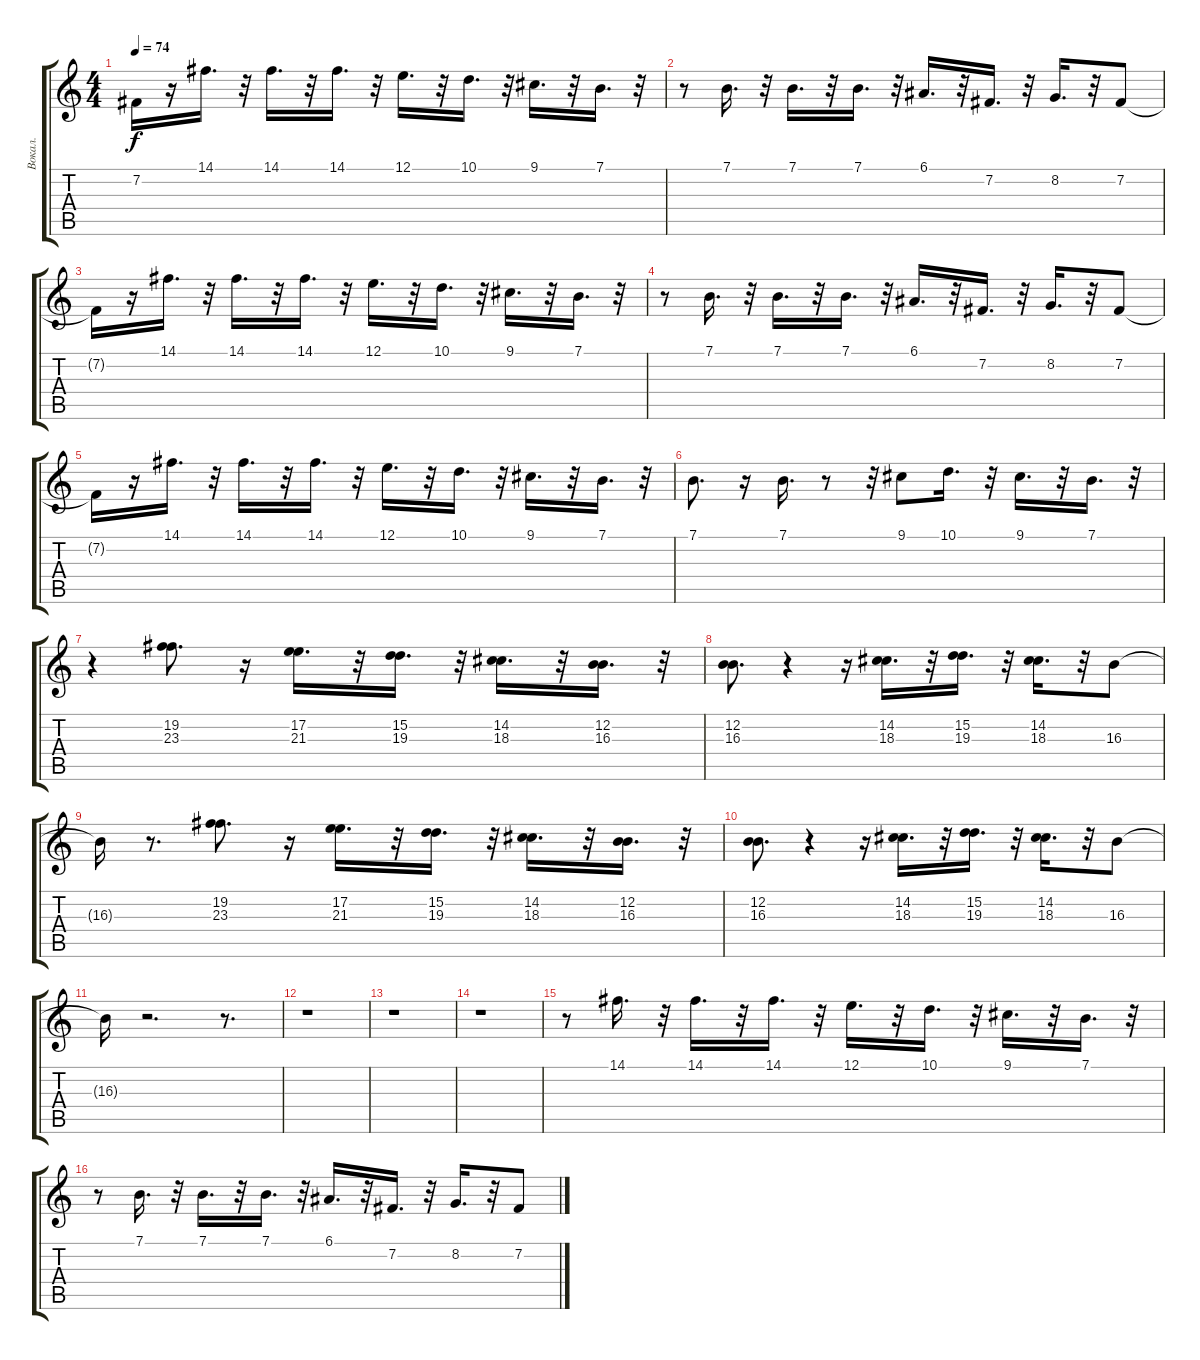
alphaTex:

\track ("Вокал." "Вокал.") {instrument panflute}
\staff {score tabs}
\tuning (E4 B3 G3 D3 A2 E2) {hide}
\ts (4 4)
\tempo 74
\clef g2
\ks c
7.2{t}.16{dy f} r.16 14.1.16{d} r.32 14.1.16{d} r.32 14.1.16{d} r.32 12.1.16{d} r.32 10.1.16{d} r.32 9.1.16{d} r.32 7.1.16{d} r.32 |
r.8 7.1.16{d} r.32 7.1.16{d} r.32 7.1.16{d} r.32 6.1.16{d} r.32 7.2.16{d} r.32 8.2.16{d} r.32 7.2.8 |
7.2{t}.16 r.16 14.1.16{d} r.32 14.1.16{d} r.32 14.1.16{d} r.32 12.1.16{d} r.32 10.1.16{d} r.32 9.1.16{d} r.32 7.1.16{d} r.32 |
r.8 7.1.16{d} r.32 7.1.16{d} r.32 7.1.16{d} r.32 6.1.16{d} r.32 7.2.16{d} r.32 8.2.16{d} r.32 7.2.8 |
7.2{t}.16 r.16 14.1.16{d} r.32 14.1.16{d} r.32 14.1.16{d} r.32 12.1.16{d} r.32 10.1.16{d} r.32 9.1.16{d} r.32 7.1.16{d} r.32 |
7.1.8{d} r.16 7.1.16{d} r.8 r.32 9.1.8 10.1.16{d} r.32 9.1.16{d} r.32 7.1.16{d} r.32 |
r.4 (19.2 23.3).8{d} r.16 (17.2 21.3).16{d} r.32 (15.2 19.3).16{d} r.32 (14.2 18.3).16{d} r.32 (12.2 16.3).16{d} r.32 |
(12.2 16.3).8{d} r.4 r.16 (14.2 18.3).16{d} r.32 (15.2 19.3).16{d} r.32 (14.2 18.3).16{d} r.32 16.3.8 |
16.3{t}.16 r.8{d} (19.2 23.3).8{d} r.16 (17.2 21.3).16{d} r.32 (15.2 19.3).16{d} r.32 (14.2 18.3).16{d} r.32 (12.2 16.3).16{d} r.32 |
(12.2 16.3).8{d} r.4 r.16 (14.2 18.3).16{d} r.32 (15.2 19.3).16{d} r.32 (14.2 18.3).16{d} r.32 16.3.8 |
16.3{t}.16 r.2{d} r.8{d} |
r.1 |
r.1 |
r.1 |
r.8 14.1.16{d} r.32 14.1.16{d} r.32 14.1.16{d} r.32 12.1.16{d} r.32 10.1.16{d} r.32 9.1.16{d} r.32 7.1.16{d} r.32 |
r.8 7.1.16{d} r.32 7.1.16{d} r.32 7.1.16{d} r.32 6.1.16{d} r.32 7.2.16{d} r.32 8.2.16{d} r.32 7.2.8
